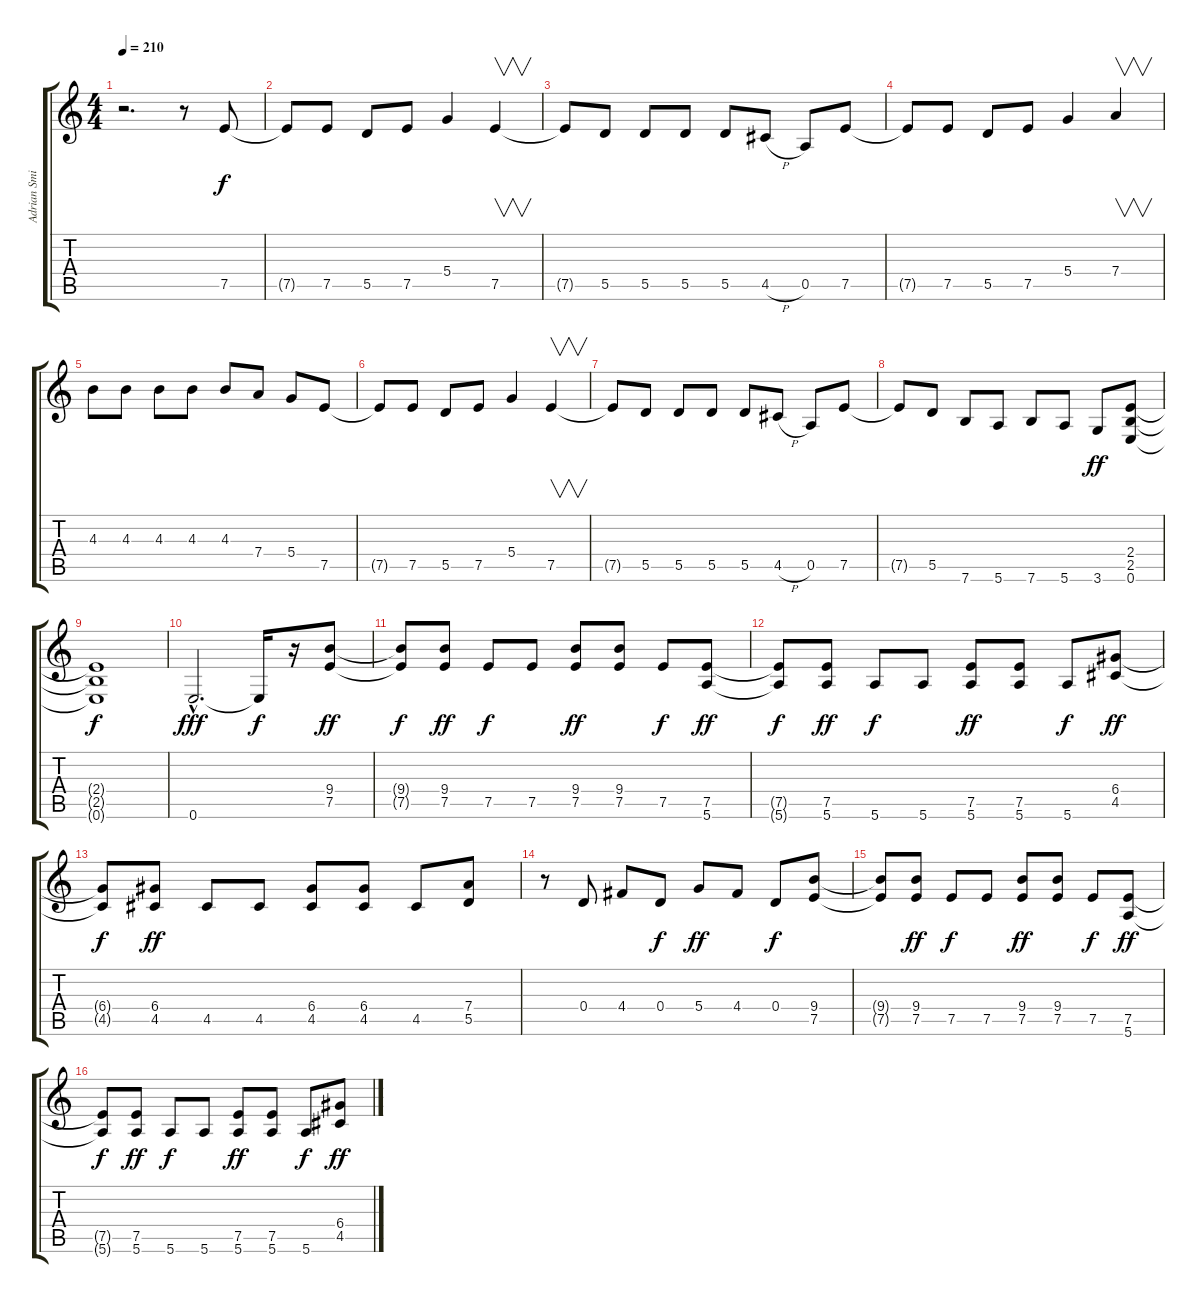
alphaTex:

\track ("Adrian Smith" "Adrian Smi") {instrument distortionguitar}
\staff {score tabs}
\tuning (E4 B3 G3 D3 A2 E2) {hide}
\ts (4 4)
\tempo 210
\clef g2
\ks c
r.2{d dy ff} r.8 7.5.8{dy f} |
7.5{t}.8 7.5.8 5.5.8 7.5.8 5.4.4 7.5.4{v} |
7.5{t}.8 5.5.8 5.5.8 5.5.8 5.5.8 4.5{h}.8 0.5.8 7.5.8 |
7.5{t}.8 7.5.8 5.5.8 7.5.8 5.4.4 7.4.4{v} |
4.3.8 4.3.8 4.3.8 4.3.8 4.3.8 7.4.8 5.4.8 7.5.8 |
7.5{t}.8 7.5.8 5.5.8 7.5.8 5.4.4 7.5.4{v} |
7.5{t}.8 5.5.8 5.5.8 5.5.8 5.5.8 4.5{h}.8 0.5.8 7.5.8 |
7.5{t}.8 5.5.8 7.6.8 5.6.8 7.6.8 5.6.8 3.6.8{dy ff} (2.4 2.5 0.6).8 |
(2.4{t} 2.5{t} 0.6{t}).1{dy f} |
0.6{hac}.2{d dy fff} 0.6{t}.16{dy f} r.16 (9.4 7.5).8{dy ff} |
(9.4{t} 7.5{t}).8{dy f} (9.4 7.5).8{dy ff} 7.5.8{dy f} 7.5.8 (9.4 7.5).8{dy ff} (9.4 7.5).8 7.5.8{dy f} (7.5 5.6).8{dy ff} |
(7.5{t} 5.6{t}).8{dy f} (7.5 5.6).8{dy ff} 5.6.8{dy f} 5.6.8 (7.5 5.6).8{dy ff} (7.5 5.6).8 5.6.8{dy f} (6.4 4.5).8{dy ff} |
(6.4{t} 4.5{t}).8{dy f} (6.4 4.5).8{dy ff} 4.5.8 4.5.8 (6.4 4.5).8 (6.4 4.5).8 4.5.8 (7.4 5.5).8 |
r.8 0.4.8 4.4.8 0.4.8{dy f} 5.4.8{dy ff} 4.4.8 0.4.8{dy f} (9.4 7.5).8 |
(9.4{t} 7.5{t}).8 (9.4 7.5).8{dy ff} 7.5.8{dy f} 7.5.8 (9.4 7.5).8{dy ff} (9.4 7.5).8 7.5.8{dy f} (7.5 5.6).8{dy ff} |
(7.5{t} 5.6{t}).8{dy f} (7.5 5.6).8{dy ff} 5.6.8{dy f} 5.6.8 (7.5 5.6).8{dy ff} (7.5 5.6).8 5.6.8{dy f} (6.4 4.5).8{dy ff}
